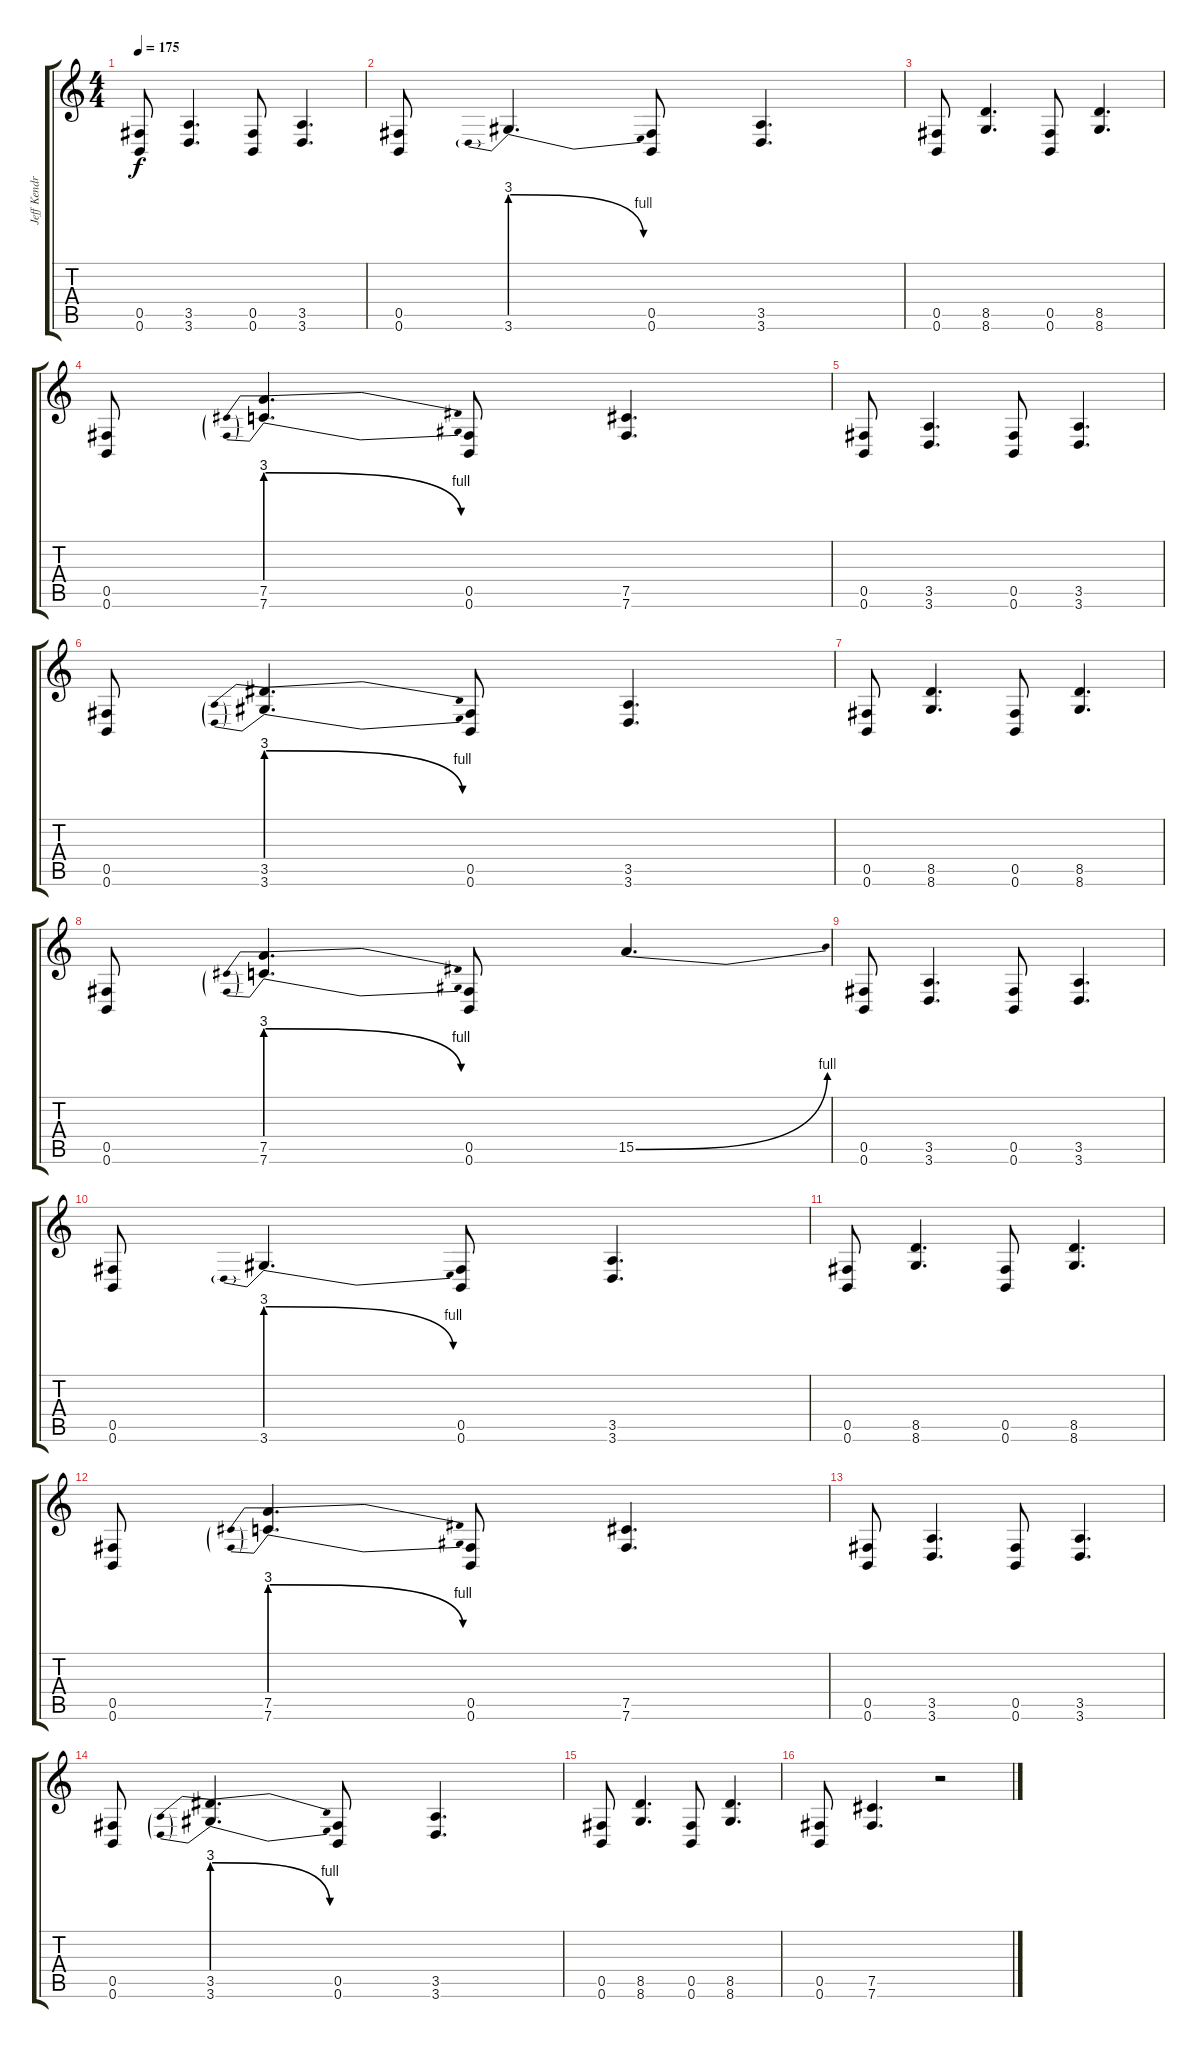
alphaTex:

\track ("Jeff Kendrick (rhythm)" "Jeff Kendr") {instrument distortionguitar}
\staff {score tabs}
\tuning (Db4 Ab3 E3 B2 Gb2 B1) {hide}
\ts (4 4)
\tempo 175
\clef g2
\ks c
(0.5 0.6).8{dy f volume 13} (3.5 3.6).4{d} (0.5 0.6).8 (3.5 3.6).4{d} |
(0.5 0.6).8 3.6{be (prebendrelease 0 12 60 4)}.4{d} (0.5 0.6).8 (3.5 3.6).4{d} |
(0.5 0.6).8 (8.5 8.6).4{d} (0.5 0.6).8 (8.5 8.6).4{d} |
(0.5 0.6).8 (7.5{be (prebendrelease 0 12 60 4)} 7.6{be (prebendrelease 0 12 60 4)}).4{d} (0.5 0.6).8 (7.5 7.6).4{d} |
(0.5 0.6).8 (3.5 3.6).4{d} (0.5 0.6).8 (3.5 3.6).4{d} |
(0.5 0.6).8 (3.5{be (prebendrelease 0 12 60 4)} 3.6{be (prebendrelease 0 12 60 4)}).4{d} (0.5 0.6).8 (3.5 3.6).4{d} |
(0.5 0.6).8 (8.5 8.6).4{d} (0.5 0.6).8 (8.5 8.6).4{d} |
(0.5 0.6).8 (7.5{be (prebendrelease 0 12 60 4)} 7.6{be (prebendrelease 0 12 60 4)}).4{d} (0.5 0.6).8 15.5{be (bend 0 0 60 4)}.4{d} |
(0.5 0.6).8{volume 13} (3.5 3.6).4{d} (0.5 0.6).8 (3.5 3.6).4{d} |
(0.5 0.6).8 3.6{be (prebendrelease 0 12 60 4)}.4{d} (0.5 0.6).8 (3.5 3.6).4{d} |
(0.5 0.6).8 (8.5 8.6).4{d} (0.5 0.6).8 (8.5 8.6).4{d} |
(0.5 0.6).8 (7.5{be (prebendrelease 0 12 60 4)} 7.6{be (prebendrelease 0 12 60 4)}).4{d} (0.5 0.6).8 (7.5 7.6).4{d} |
(0.5 0.6).8 (3.5 3.6).4{d} (0.5 0.6).8 (3.5 3.6).4{d} |
(0.5 0.6).8 (3.5{be (prebendrelease 0 12 60 4)} 3.6{be (prebendrelease 0 12 60 4)}).4{d} (0.5 0.6).8 (3.5 3.6).4{d} |
(0.5 0.6).8 (8.5 8.6).4{d} (0.5 0.6).8 (8.5 8.6).4{d} |
(0.5 0.6).8 (7.5 7.6).4{d} r.2
